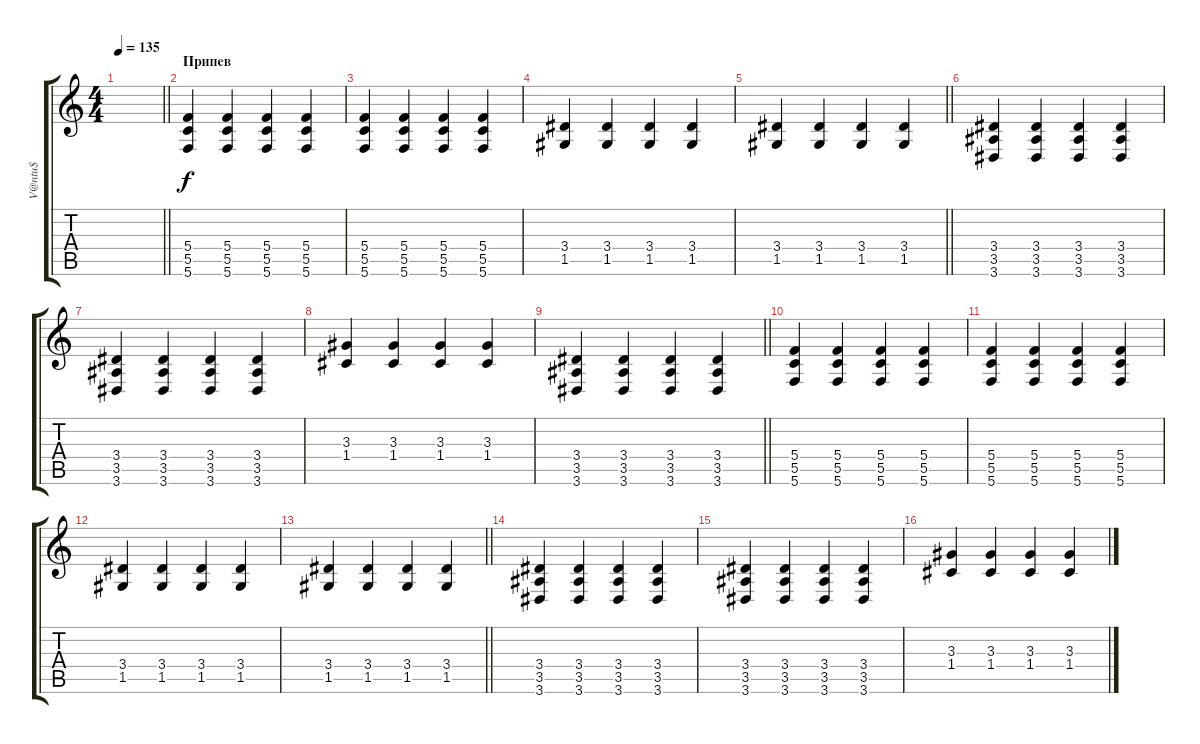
\track ("V@ntu$" "V@ntu$") {instrument distortionguitar}
\staff {score tabs}
\tuning (D4 A3 F3 C3 G2 C2) {hide}
\ts (4 4)
\tempo 135
\clef g2
\barLineRight lightlight
\ks c
|
\section ("" "Припев")
(5.4 5.5 5.6).4 (5.4 5.5 5.6).4 (5.4 5.5 5.6).4 (5.4 5.5 5.6).4 |
(5.4 5.5 5.6).4 (5.4 5.5 5.6).4 (5.4 5.5 5.6).4 (5.4 5.5 5.6).4 |
(3.4 1.5).4 (3.4 1.5).4 (3.4 1.5).4 (3.4 1.5).4 |
\barLineRight lightlight
(3.4 1.5).4 (3.4 1.5).4 (3.4 1.5).4 (3.4 1.5).4 |
(3.4 3.5 3.6).4 (3.4 3.5 3.6).4 (3.4 3.5 3.6).4 (3.4 3.5 3.6).4 |
(3.4 3.5 3.6).4 (3.4 3.5 3.6).4 (3.4 3.5 3.6).4 (3.4 3.5 3.6).4 |
(3.3 1.4).4 (3.3 1.4).4 (3.3 1.4).4 (3.3 1.4).4 |
\barLineRight lightlight
(3.4 3.5 3.6).4 (3.4 3.5 3.6).4 (3.4 3.5 3.6).4 (3.4 3.5 3.6).4 |
(5.4 5.5 5.6).4 (5.4 5.5 5.6).4 (5.4 5.5 5.6).4 (5.4 5.5 5.6).4 |
(5.4 5.5 5.6).4 (5.4 5.5 5.6).4 (5.4 5.5 5.6).4 (5.4 5.5 5.6).4 |
(3.4 1.5).4 (3.4 1.5).4 (3.4 1.5).4 (3.4 1.5).4 |
\barLineRight lightlight
(3.4 1.5).4 (3.4 1.5).4 (3.4 1.5).4 (3.4 1.5).4 |
(3.4 3.5 3.6).4 (3.4 3.5 3.6).4 (3.4 3.5 3.6).4 (3.4 3.5 3.6).4 |
(3.4 3.5 3.6).4 (3.4 3.5 3.6).4 (3.4 3.5 3.6).4 (3.4 3.5 3.6).4 |
(3.3 1.4).4 (3.3 1.4).4 (3.3 1.4).4 (3.3 1.4).4
